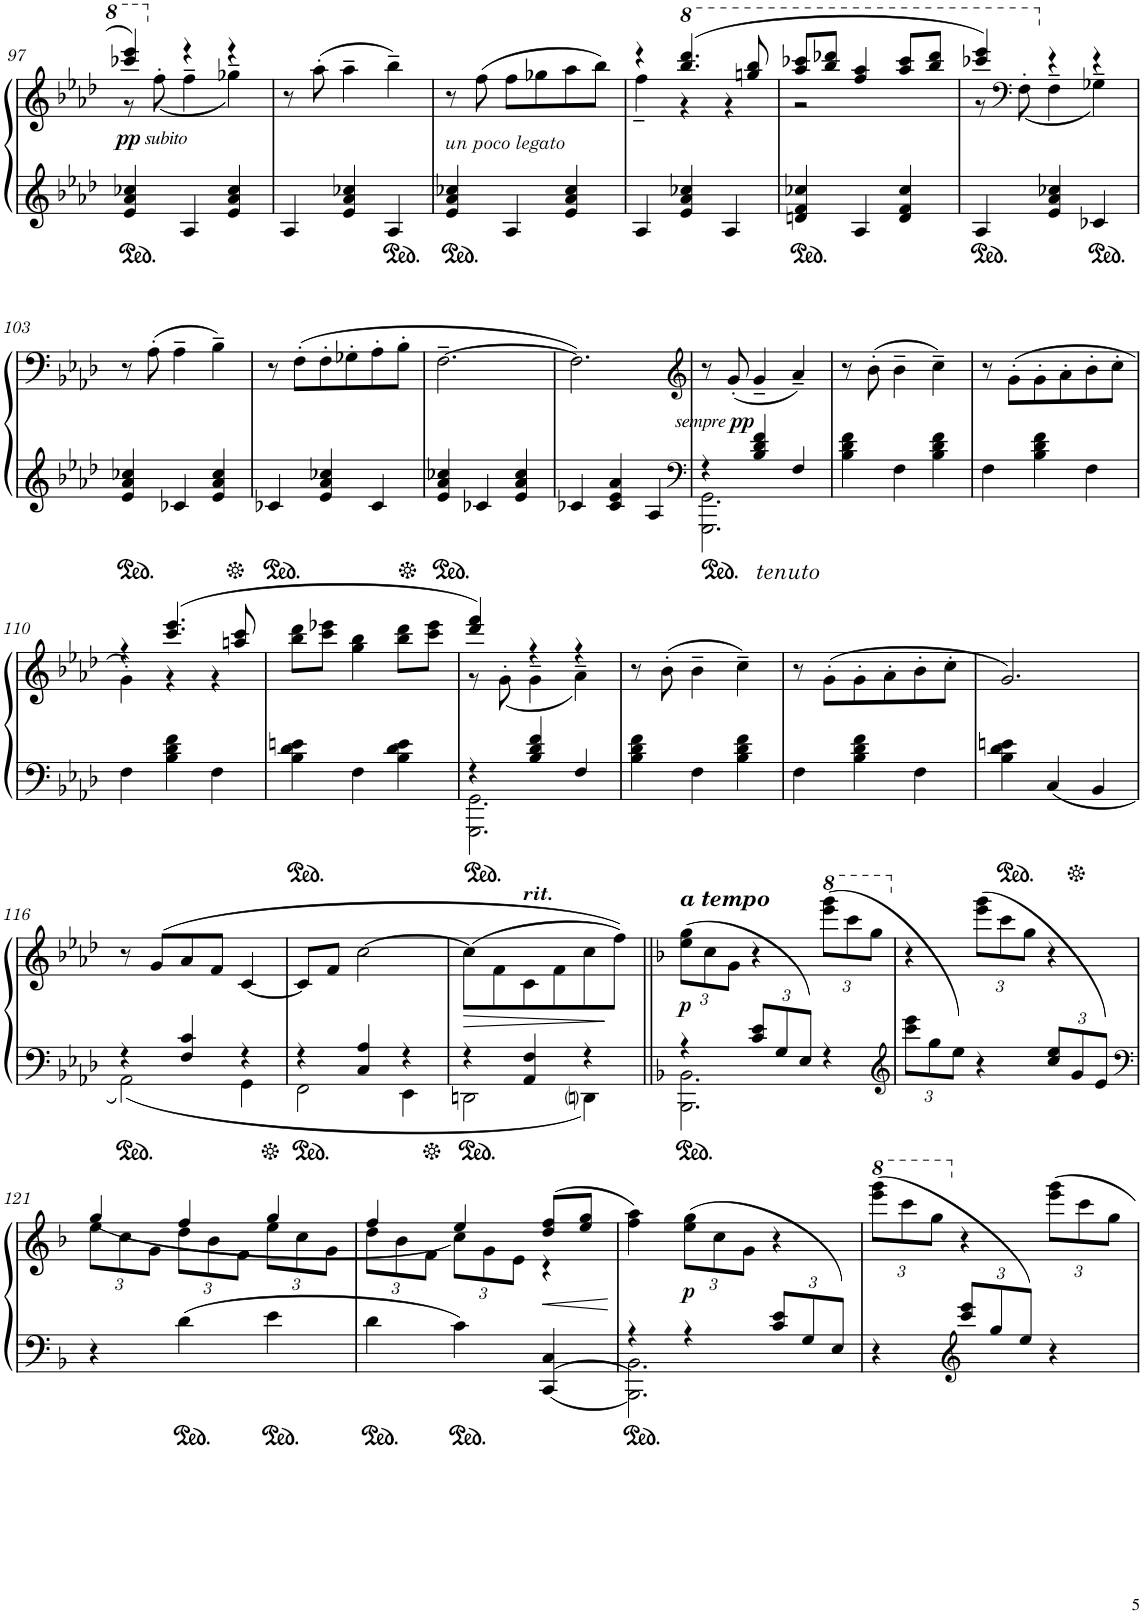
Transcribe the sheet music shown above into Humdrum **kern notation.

**kern	**kern	**dynam
*part1	*part1	*part1
*staff2	*staff1	*staff1/2
*I"Piano	*	*
*I'Pno.	*	*
!!LO:PB:g=z
*clefG2	*clefG2	*
*k[b-e-a-d-]	*k[b-e-a-d-]	*
*M3/4	*M3/4	*
=97	=97	=97
*	*^	*
!	!	!	!LO:DY:b
!	!	!	!LO:DY:n=1:b
4e-/ 4a-/ 4cc-X/	4cccc-X/ 4eeee-/	8r	pp other-dynamics
.	.	(8ff'>\	.
4A-/	4r	4ff~>\	.
4e-/ 4a-/ 4cc-/	4r	4gg-X~>\)	.
*	*v	*v	*
=98	=98	=98
4A-/	8r	.
.	(8aa-'\	.
4e-/ 4a-/ 4cc-X/	4aa-~\	.
4A-/	4bb-~\)	.
=99	=99	=99
!	!LO:TX:b:i:t=un poco legato	!
4e-/ 4a-/ 4cc-X/	8r	.
.	(8ff\	.
4A-/	8ff\L	.
.	8gg-X\	.
4e-/ 4a-/ 4cc-/	8aa-\	.
.	8bb-\J)	.
=100	=100	=100
*	*^	*
4A-/	4r	4ff~\	.
*	*8va	*	*
4e-/ 4a-/ 4cc-X/	(4.bbb-/ 4.dddd-/	4r	.
4A-/	.	4r	.
.	8gggn/ 8bbb-/	.	.
=101	=101	=101	=101
4dn/ 4f/ 4cc-X/	8aaa-/ 8cccc-X/L	2.r	.
.	8bbb-/ 8dddd-X/J	.	.
4A-/	4fff/ 4aaa-/	.	.
4d/ 4f/ 4cc-/	8aaa-/ 8cccc-/L	.	.
.	8bbb-/ 8dddd-/J	.	.
=102	=102	=102	=102
4A-/	4cccc-X/ 4eeee-/)	8r	.
*	*clefF4	*	*
.	.	(8f'>\	.
*	*X8va	*	*
4e-/ 4a-/ 4cc-X/	4r	4F~>\	.
4c-X/	4r	4G-X~>\)	.
*	*v	*v	*
!!LO:LB:g=z
=103	=103	=103
4e-/ 4a-/ 4cc-X/	8r	.
.	(8A-'\	.
4c-X/	4A-~\	.
4e-/ 4a-/ 4cc-/	4B-~\)	.
=104	=104	=104
4c-X/	8r	.
.	(8F'\L	.
4e-/ 4a-/ 4cc-X/	8F'\	.
.	8G-X'\	.
4c-/	8A-'\	.
.	8B-'\J	.
=105	=105	=105
4e-/ 4a-/ 4cc-X/	[2.F~\	.
4c-X/	.	.
4e-/ 4a-/ 4cc-/	.	.
=106	=106	=106
4c-X/	2.F\])	.
4c-/ 4e-/ 4a-/	.	.
4A-/	.	.
=107	=107	=107
*clefF4	*clefG2	*
*^	*	*
4r	2.GGG\ 2.GG\	8r	.
!	!	!	!LO:DY:b
!	!	!	!LO:DY:n=1:b
.	.	(8g'/	other-dynamics pp
4B-/ 4d-/ 4f/	.	4g~/	.
4F/	.	4a-~/)	.
*v	*v	*	*
=108	=108	=108
4B-\ 4d-\ 4f\	8r	.
.	(8b-'\	.
4F\	4b-~\	.
4B-\ 4d-\ 4f\	4cc~\)	.
=109	=109	=109
4F\	8r	.
.	(>8g'\L	.
4B-\ 4d-\ 4f\	8g'\	.
.	8a-'\	.
4F\	8b-'\	.
.	8cc'\J	.
!!LO:LB:g=z
=110	=110	=110
*	*^	*
4F\	4r	4g'>\)	.
4B-\ 4d-\ 4f\	4.ccc/ 4.eee-/	4r	.
4F\	.	4r	.
.	8aan/ 8ccc/	.	.
*	*v	*v	*
=111	=111	=111
4B-\ 4d-\ 4en\	8bb-\ 8ddd-\L	.
.	8ccc\ 8eee-X\J	.
4F\	4gg\ 4bb-\	.
4B-\ 4d-\ 4e\	8bb-\ 8ddd-\L	.
.	8ccc\ 8eee-\J	.
=112	=112	=112
*^	*^	*
4r	2.GGG\ 2.GG\	4ddd-/ 4fff/	8r	.
.	.	.	(8g'>\	.
4B-/ 4d-/ 4f/	.	4r	4g~>\	.
4F/	.	4r	4a-~>\)	.
*v	*v	*	*	*
*	*v	*v	*
=113	=113	=113
4B-\ 4d-\ 4f\	8r	.
.	(8b-'\	.
4F\	4b-~\	.
4B-\ 4d-\ 4f\	4cc~\)	.
=114	=114	=114
4F\	8r	.
.	(8g'\L	.
4B-\ 4d-\ 4f\	8g'\	.
.	8a-'\	.
4F\	8b-'\	.
.	8cc'\J	.
=115	=115	=115
4B-\ 4d-\ 4en\	2.g/)	.
4C/	.	.
4BB-/	.	.
!!LO:LB:g=z
=116	=116	=116
*^	*	*
4r	2AA-\	8r	.
.	.	(8g/L	.
4F/ 4c/	.	8a-/	.
.	.	8f/J	.
4r	4GG\	[4c/	.
=117	=117	=117	=117
4r	2FF\	8c/L]	.
.	.	8f/J	.
4C/ 4A-/	.	[2cc\	.
4r	4EE-\	.	.
=118	=118	=118	=118
!	!	!	!LO:HP:b
4r	2DDn\	(8cc\L]	>
.	.	8f\	.
!	!	!LO:TX:a:Bi:t=rit.	!
4AA-/ 4F/	.	8c\	.
.	.	8f\	.
4r	4DDni\	8cc\	.
.	.	8ff\J))	]
=119||	=119||	=119||	=119||
*k[b-]	*	*k[b-]	*
*	*	*Xbrackettup	*
!	!	!LO:TX:a:Bi:t=a tempo	!
!	!	!	!LO:DY:b
4r	2.BBB-\ 2.BB-\	(12ee\ 12gg\L	p
.	.	12cc\	.
.	.	12g\J	.
*Xbrackettup	*	*	*
12c/ 12e/L	.	4r	.
12G/	.	.	.
12E/J)	.	.	.
*	*	*8va	*
4r	.	(12eeee\ 12gggg\L	.
.	.	12cccc\	.
.	.	12ggg\J	.
*v	*v	*	*
=120	=120	=120
*clefG2	*	*
*	*X8va	*
12ccc\ 12eee\L	4r	.
12gg\	.	.
12ee\J)	.	.
4r	(12eee\ 12ggg\L	.
.	12ccc\	.
.	12gg\J	.
12cc/ 12ee/L	4r	.
12g/	.	.
12e/J)	.	.
!!LO:LB:g=z
=121	=121	=121
*clefF4	*	*
*	*^	*
4r	(4gg/	12ee\L	.
.	.	12cc\	.
.	.	12g\J	.
4d\	4ff/	12dd\L	.
.	.	12b-\	.
.	.	12f\J	.
4e\	4gg/	12ee\L	.
.	.	12cc\	.
.	.	12g\J	.
=122	=122	=122	=122
*	*	*^	*
4d\	4ff/	12dd\L	2ryy	.
.	.	12b-\	.	.
.	.	12f\J	.	.
4c\	4ee/	12cc\L)	.	.
.	.	12g\	.	.
.	.	12e\J	.	.
!	!	!	!	!LO:HP:b
4CC/ 4C/	(8dd/ 8ff/L	4ryy	4r	<
.	8ee/ 8gg/J	.	.	.
*	*v	*v	*v	*
.	.	[
=123	=123	=123
*^	*	*
4r	2.BBB-\ 2.BB-\	4ff\ 4aa\)	.
!	!	!	!LO:DY:b
4r	.	(12ee\ 12gg\L	p
.	.	12cc\	.
.	.	12g\J	.
12c/ 12e/L	.	4r	.
12G/	.	.	.
12E/J)	.	.	.
*v	*v	*	*
=124	=124	=124
*	*8va	*
4r	(12eeee\ 12gggg\L	.
.	12cccc\	.
.	12ggg\J	.
*clefG2	*	*
*	*X8va	*
12ccc/ 12eee/L	4r	.
12gg/	.	.
12ee/J)	.	.
4r	12eee\ 12ggg\L	.
.	12ccc\	.
.	12gg\J	.
=	=	=
*-	*-	*-
